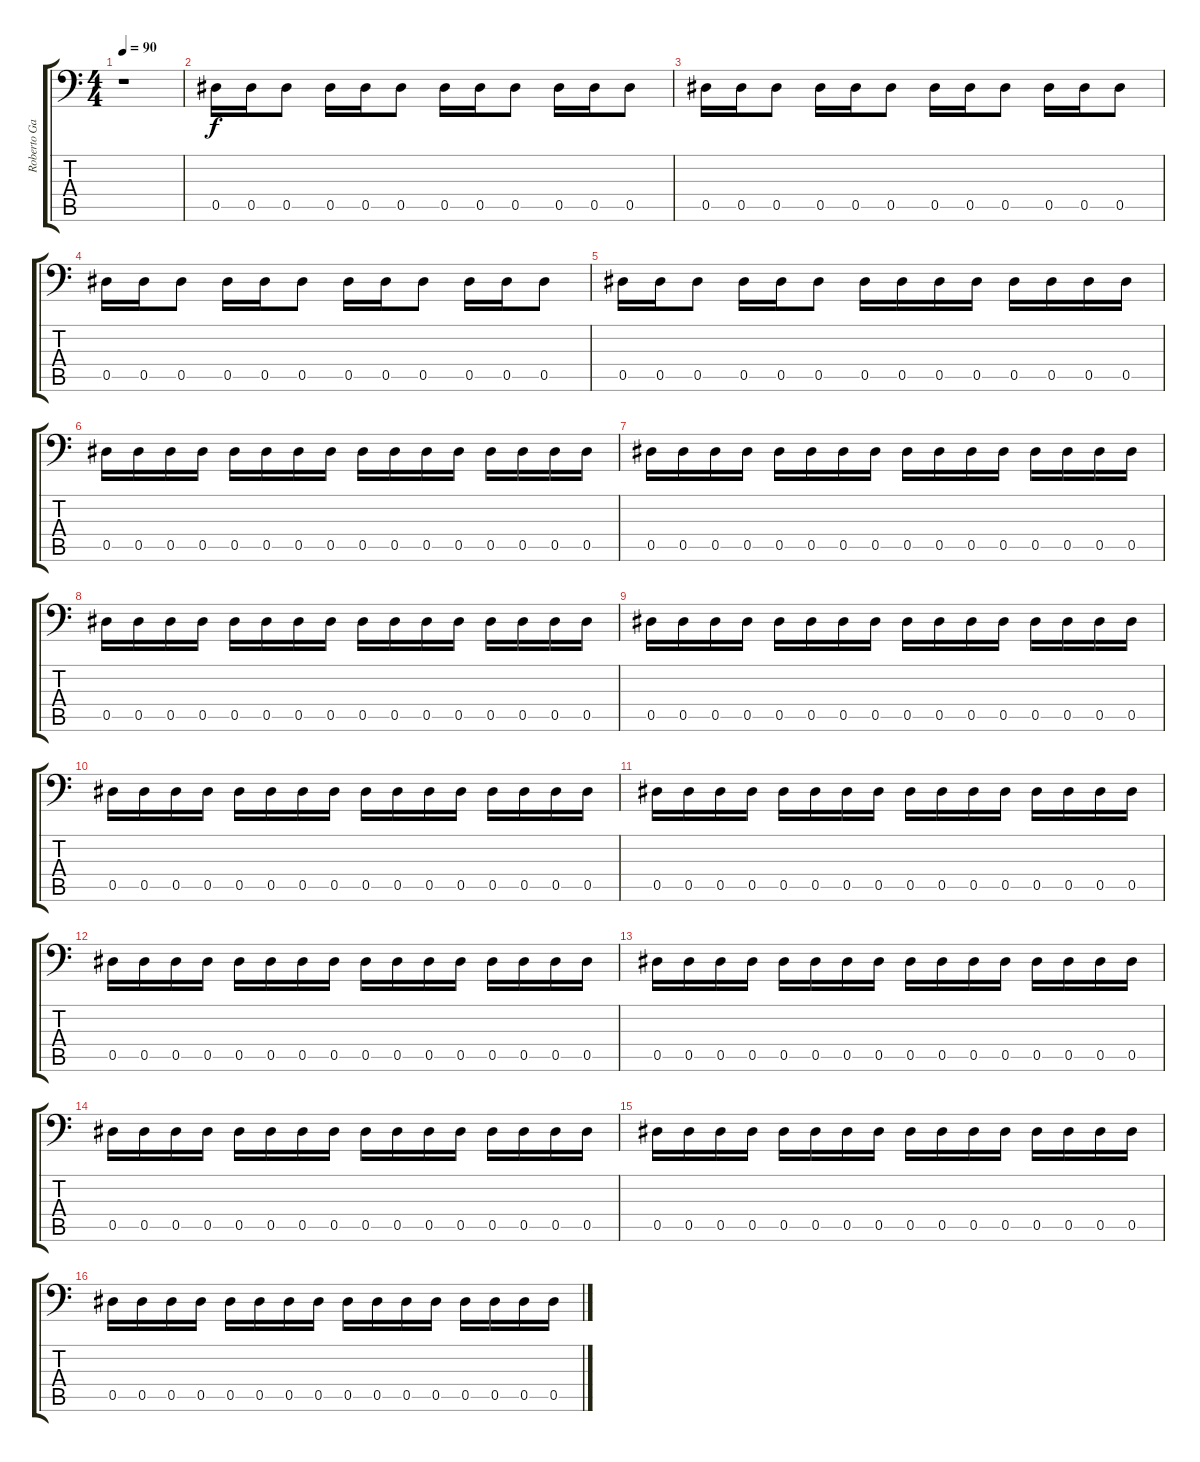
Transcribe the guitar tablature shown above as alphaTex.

\track ("Roberto García" "Roberto Ga") {instrument electricguitarmuted}
\staff {score tabs}
\tuning (Bb3 F3 Db3 Ab2 Eb2 Bb1) {hide}
\ts (4 4)
\tempo 90
\clef f4
\ks c
r.1{dy f instrument electricguitarmuted} |
0.5.16 0.5.16 0.5.8 0.5.16 0.5.16 0.5.8 0.5.16 0.5.16 0.5.8 0.5.16 0.5.16 0.5.8 |
0.5.16 0.5.16 0.5.8 0.5.16 0.5.16 0.5.8 0.5.16 0.5.16 0.5.8 0.5.16 0.5.16 0.5.8 |
0.5.16 0.5.16 0.5.8 0.5.16 0.5.16 0.5.8 0.5.16 0.5.16 0.5.8 0.5.16 0.5.16 0.5.8 |
0.5.16 0.5.16 0.5.8 0.5.16 0.5.16 0.5.8 0.5.16 0.5.16 0.5.16 0.5.16 0.5.16 0.5.16 0.5.16 0.5.16 |
0.5.16 0.5.16 0.5.16 0.5.16 0.5.16 0.5.16 0.5.16 0.5.16 0.5.16 0.5.16 0.5.16 0.5.16 0.5.16 0.5.16 0.5.16 0.5.16 |
0.5.16 0.5.16 0.5.16 0.5.16 0.5.16 0.5.16 0.5.16 0.5.16 0.5.16 0.5.16 0.5.16 0.5.16 0.5.16 0.5.16 0.5.16 0.5.16 |
0.5.16 0.5.16 0.5.16 0.5.16 0.5.16 0.5.16 0.5.16 0.5.16 0.5.16 0.5.16 0.5.16 0.5.16 0.5.16 0.5.16 0.5.16 0.5.16 |
0.5.16 0.5.16 0.5.16 0.5.16 0.5.16 0.5.16 0.5.16 0.5.16 0.5.16 0.5.16 0.5.16 0.5.16 0.5.16 0.5.16 0.5.16 0.5.16 |
0.5.16 0.5.16 0.5.16 0.5.16 0.5.16 0.5.16 0.5.16 0.5.16 0.5.16 0.5.16 0.5.16 0.5.16 0.5.16 0.5.16 0.5.16 0.5.16 |
0.5.16 0.5.16 0.5.16 0.5.16 0.5.16 0.5.16 0.5.16 0.5.16 0.5.16 0.5.16 0.5.16 0.5.16 0.5.16 0.5.16 0.5.16 0.5.16 |
0.5.16 0.5.16 0.5.16 0.5.16 0.5.16 0.5.16 0.5.16 0.5.16 0.5.16 0.5.16 0.5.16 0.5.16 0.5.16 0.5.16 0.5.16 0.5.16 |
0.5.16 0.5.16 0.5.16 0.5.16 0.5.16 0.5.16 0.5.16 0.5.16 0.5.16 0.5.16 0.5.16 0.5.16 0.5.16 0.5.16 0.5.16 0.5.16 |
0.5.16 0.5.16 0.5.16 0.5.16 0.5.16 0.5.16 0.5.16 0.5.16 0.5.16 0.5.16 0.5.16 0.5.16 0.5.16 0.5.16 0.5.16 0.5.16 |
0.5.16 0.5.16 0.5.16 0.5.16 0.5.16 0.5.16 0.5.16 0.5.16 0.5.16 0.5.16 0.5.16 0.5.16 0.5.16 0.5.16 0.5.16 0.5.16 |
0.5.16 0.5.16 0.5.16 0.5.16 0.5.16 0.5.16 0.5.16 0.5.16 0.5.16 0.5.16 0.5.16 0.5.16 0.5.16 0.5.16 0.5.16 0.5.16
